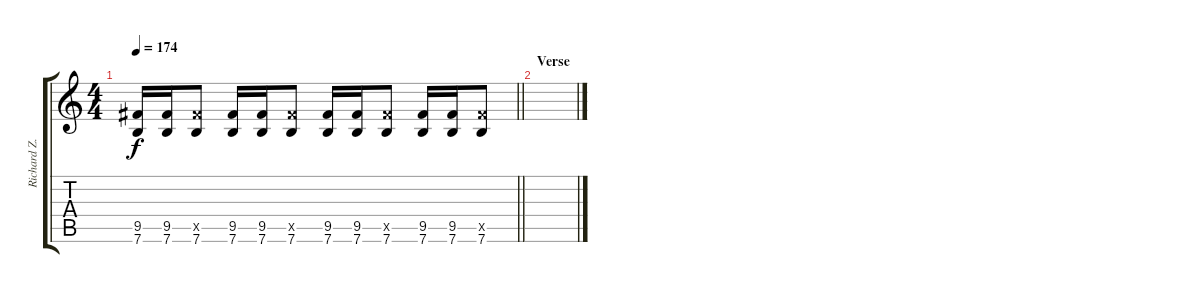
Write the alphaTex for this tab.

\track ("Richard Z. (Guitar)" "Richard Z.") {instrument distortionguitar}
\staff {score tabs}
\tuning (E4 B3 G3 D3 A2 E2) {hide}
\ts (4 4)
\tempo 174
\clef g2
\barLineRight lightlight
\ks c
(9.5 7.6).16{dy f} (9.5 7.6).16 (9.5{x} 7.6).8 (9.5 7.6).16 (9.5 7.6).16 (9.5{x} 7.6).8 (9.5 7.6).16 (9.5 7.6).16 (9.5{x} 7.6).8 (9.5 7.6).16 (9.5 7.6).16 (9.5{x} 7.6).8 |
\section ("" "Verse")
